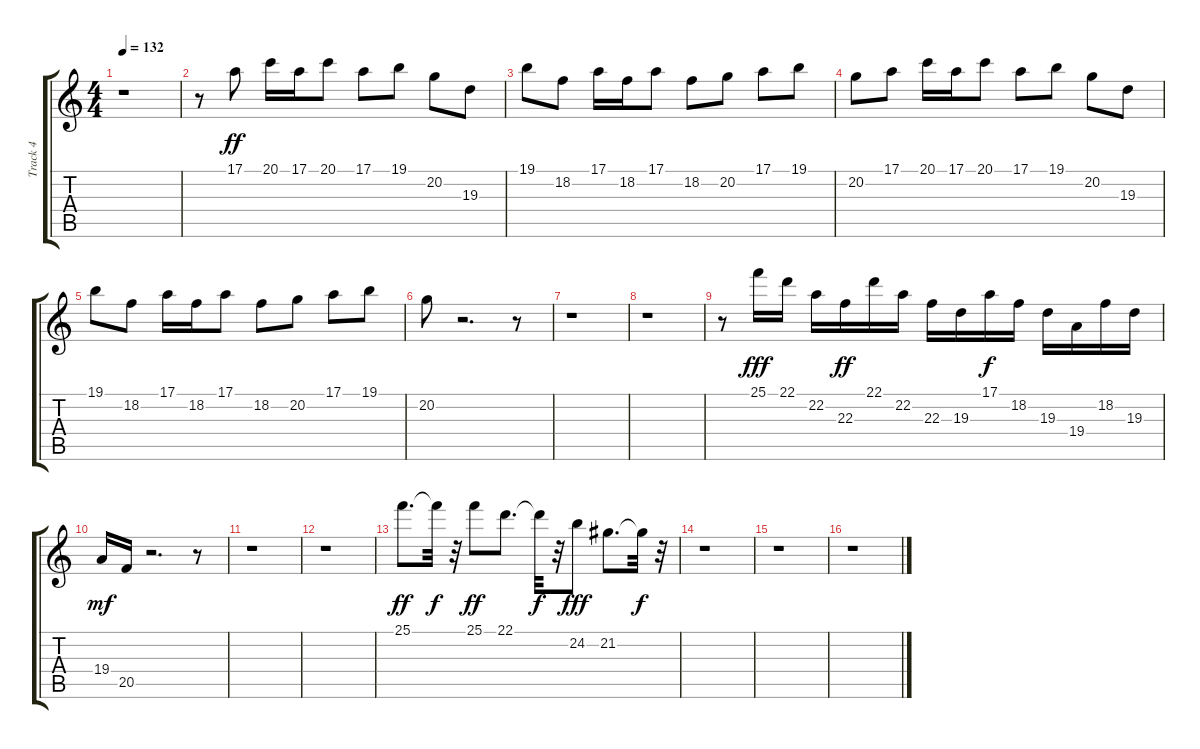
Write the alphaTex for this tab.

\track ("Track 4" "Track 4") {instrument lead1square}
\staff {score tabs}
\tuning (E4 B3 G3 D3 A2 E2) {hide}
\ts (4 4)
\tempo 132
\clef g2
\ks c
r.1{dy mf} |
r.8 17.1.8{dy ff} 20.1.16 17.1.16 20.1.8 17.1.8 19.1.8 20.2.8 19.3.8 |
19.1.8 18.2.8 17.1.16 18.2.16 17.1.8 18.2.8 20.2.8 17.1.8 19.1.8 |
20.2.8 17.1.8 20.1.16 17.1.16 20.1.8 17.1.8 19.1.8 20.2.8 19.3.8 |
19.1.8 18.2.8 17.1.16 18.2.16 17.1.8 18.2.8 20.2.8 17.1.8 19.1.8 |
20.2.8 r.2{d} r.8 |
r.1 |
r.1 |
r.8 25.1.16{dy fff} 22.1.16 22.2.16 22.3.16{dy ff} 22.1.16 22.2.16 22.3.16 19.3.16 17.1.16{dy f} 18.2.16 19.3.16 19.4.16 18.2.16 19.3.16 |
19.4.16{dy mf} 20.5.16 r.2{d} r.8 |
r.1 |
r.1 |
25.1.8{d dy ff} 25.1{t}.32{dy f} r.32 25.1.8{dy ff} 22.1.8{d} 22.1{t}.32{dy f} r.32 24.2.8{dy fff} 21.2.8{d} 21.2{t}.32{dy f} r.32 |
r.1 |
r.1 |
r.1
